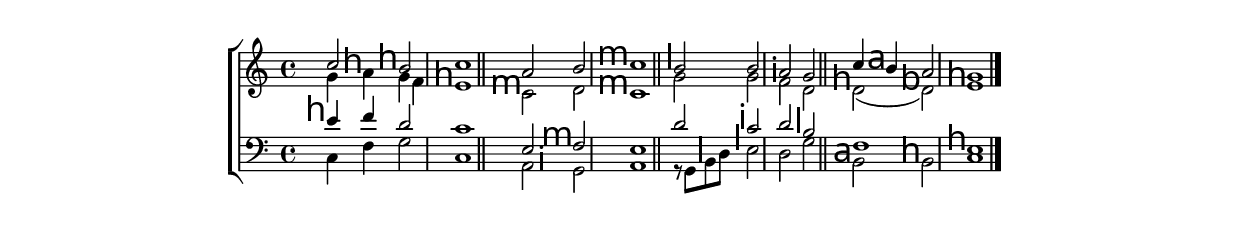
\version "2.24.1"
\include "tuning.ily"
\include "layout.ily"

%% Content 1
XS = \relative c'' { c2     bM2   c1  }
XA = \relative c'' { g4  aM g4  f eM1 } 
XT = \relative c'  { eM4 f  d2    c1  }
XB = \relative c   { c4  f  g2    c,1 }

%% Content 2
YS = \relative c'' { a2   b    cP1  }
YA = \relative c'' { cP,2 d    cP1 }
YT = \relative c'  { e,2  fP   e1  }
YB = \relative c   { a2   gisM a1  }

%% Content 3
ZS = \relative c'' { besP2       besP a    g    }
ZA = \relative c'' { g2          g    fisM d    }
ZT = \relative c'  { d2          cisM d    besP }
ZB = \relative c   { r8 g besP d esP2 d    g    }

%% Content 4
AS = \relative c'' { c4    bes a2 g1  }
AA = \relative c'' { dM,2(     d) eM1 } 
AT = \relative c'  { f,1          eM  }
AB = \relative c   { bes2      bM c1  }

%% MIDI 1
\book {
  \bookOutputSuffix "1"
  \score {
    <<
      \new Staff \with {midiInstrument = #"oboe"} << \XS >>
      \new Staff \with {midiInstrument = #"oboe"} << \XA >>
      \new Staff \with {midiInstrument = #"oboe"} << \XT >>
      \new Staff \with {midiInstrument = #"oboe"} << \XB >>
    >>
    \midi { \tempo 4 = 60 }
  }
}

%% MIDI 2
\book {
  \bookOutputSuffix "2"
  \score {
    <<
      \new Staff \with {midiInstrument = #"oboe"} << \YS >>
      \new Staff \with {midiInstrument = #"oboe"} << \YA >>
      \new Staff \with {midiInstrument = #"oboe"} << \YT >>
      \new Staff \with {midiInstrument = #"oboe"} << \YB >>
    >>
    \midi { \tempo 4 = 60 }
  }
}

%% MIDI 3
\book {
  \bookOutputSuffix "3"
  \score {
    <<
      \new Staff \with {midiInstrument = #"oboe"} << \ZS >>
      \new Staff \with {midiInstrument = #"oboe"} << \ZA >>
      \new Staff \with {midiInstrument = #"oboe"} << \ZT >>
      \new Staff \with {midiInstrument = #"oboe"} << \ZB >>
    >>
    \midi { \tempo 4 = 60 }
  }
}

%% MIDI 4
\book {
  \bookOutputSuffix "4"
  \score {
    <<
      \new Staff \with {midiInstrument = #"oboe"} << \AS >>
      \new Staff \with {midiInstrument = #"oboe"} << \AA >>
      \new Staff \with {midiInstrument = #"oboe"} << \AT >>
      \new Staff \with {midiInstrument = #"oboe"} << \AB >>
    >>
    \midi { \tempo 4 = 60 }
  }
}

%% Control the PDF output.
%% PDF (the just one, with HE accidentals)
\score {
  \new ChoirStaff
  <<
    \new Staff << {
      << \XS \\ \XA >> \bar "||"
      << \YS \\ \YA >> \bar "||"
      << \ZS \\ \ZA >> \bar "||"
      << \AS \\ \AA >> \bar "|." } >>
    \new Staff << \clef "bass" {
      << \XT \\ \XB >> \bar "||"
      << \YT \\ \YB >> \bar "||"
      << \ZT \\ \ZB >> \bar "||"
      << \AT \\ \AB >> \bar "|."} >>
  >>
  \layout{}
}
